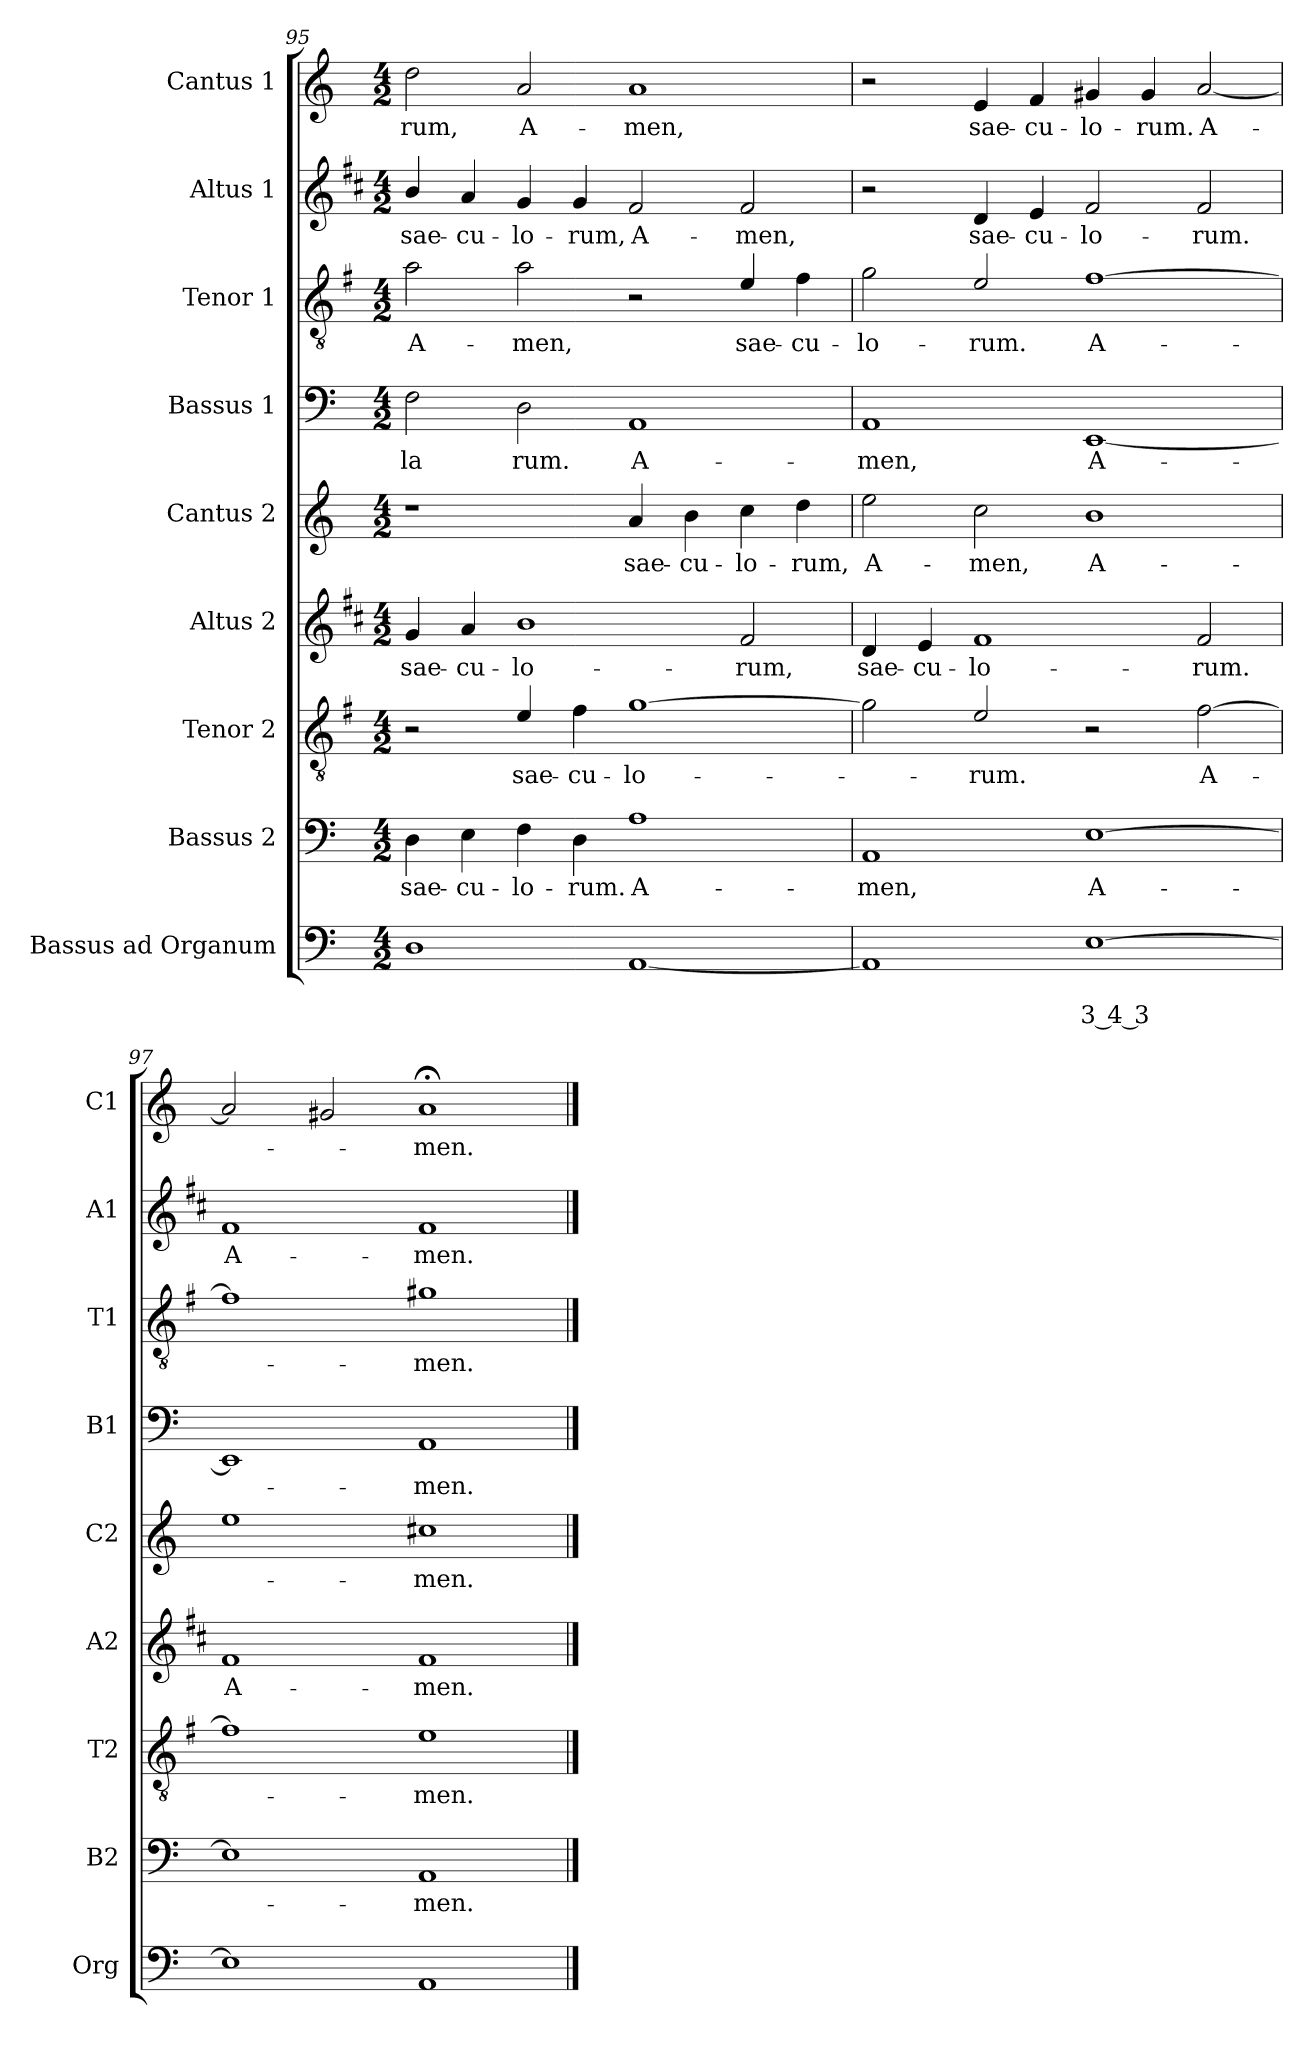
**kern	**text	**text	**kern	**text	**kern	**text	**kern	**text	**kern	**text	**kern	**text	**kern	**text	**kern	**text	**kern	**text
*part9	*part9	*part9	*part8	*part8	*part7	*part7	*part6	*part6	*part5	*part5	*part4	*part4	*part3	*part3	*part2	*part2	*part1	*part1
*staff9	*staff9	*staff9	*staff8	*staff8	*staff7	*staff7	*staff6	*staff6	*staff5	*staff5	*staff4	*staff4	*staff3	*staff3	*staff2	*staff2	*staff1	*staff1
*I"Bassus ad Organum	*	*	*I"Bassus 2	*	*I"Tenor 2	*	*I"Altus 2	*	*I"Cantus 2	*	*I"Bassus 1	*	*I"Tenor 1	*	*I"Altus 1	*	*I"Cantus 1	*
*I'Org	*	*	*I'B2	*	*I'T2	*	*I'A2	*	*I'C2	*	*I'B1	*	*I'T1	*	*I'A1	*	*I'C1	*
!!LO:LB:g=z
*clefF4	*	*	*clefF4	*	*clefGv2	*	*clefG2	*	*clefG2	*	*clefF4	*	*clefGv2	*	*clefG2	*	*clefG2	*
*	*	*	*	*	*ITrd4c7	*	*ITrd1c2	*	*	*	*	*	*ITrd4c7	*	*ITrd1c2	*	*	*
*k[]	*	*	*k[]	*	*k[]	*	*k[]	*	*k[]	*	*k[]	*	*k[]	*	*k[]	*	*k[]	*
*C:	*	*	*C:	*	*C:	*	*C:	*	*C:	*	*C:	*	*C:	*	*C:	*	*C:	*
*M4/2	*	*	*M4/2	*	*M4/2	*	*M4/2	*	*M4/2	*	*M4/2	*	*M4/2	*	*M4/2	*	*M4/2	*
=95	=95	=95	=95	=95	=95	=95	=95	=95	=95	=95	=95	=95	=95	=95	=95	=95	=95	=95
!	!	!	!	!LO:LY:b	!	!	!	!LO:LY:b	!	!	!	!LO:LY:b	!	!LO:LY:b	!	!LO:LY:b	!	!LO:LY:b
1D	.	.	4D\	sae-	2r	.	4f/	sae-	1r	.	2F\	-la	2d\	A-	4a/	sae-	2dd\	-rum,
!	!	!	!	!LO:LY:b	!	!	!	!LO:LY:b	!	!	!	!	!	!	!	!LO:LY:b	!	!
.	.	.	4E\	-cu-	.	.	4g/	-cu-	.	.	.	.	.	.	4g/	-cu-	.	.
!	!	!	!	!LO:LY:b	!	!LO:LY:b	!	!LO:LY:b	!	!	!	!LO:LY:b	!	!LO:LY:b	!	!LO:LY:b	!	!LO:LY:b
.	.	.	4F\	-lo-	4A/	sae-	1a	-lo-	.	.	2D\	rum.	2d\	-men,	4f/	-lo-	2a/	A-
!	!	!	!	!LO:LY:b	!	!LO:LY:b	!	!	!	!	!	!	!	!	!	!LO:LY:b	!	!
.	.	.	4D\	-rum.	4B\	-cu-	.	.	.	.	.	.	.	.	4f/	-rum,	.	.
!	!	!	!	!LO:LY:b	!	!LO:LY:b	!	!	!	!LO:LY:b	!	!LO:LY:b	!	!	!	!LO:LY:b	!	!LO:LY:b
[1AA	.	.	1A	A-	[1c	-lo-	.	.	4a/	sae-	1AA	A-	2r	.	2e/	A-	1a	-men,
!	!	!	!	!	!	!	!	!	!	!LO:LY:b	!	!	!	!	!	!	!	!
.	.	.	.	.	.	.	.	.	4b\	-cu-	.	.	.	.	.	.	.	.
!	!	!	!	!	!	!	!	!LO:LY:b	!	!LO:LY:b	!	!	!	!LO:LY:b	!	!LO:LY:b	!	!
.	.	.	.	.	.	.	2e/	-rum,	4cc\	-lo-	.	.	4A/	sae-	2e/	-men,	.	.
!	!	!	!	!	!	!	!	!	!	!LO:LY:b	!	!	!	!LO:LY:b	!	!	!	!
.	.	.	.	.	.	.	.	.	4dd\	-rum,	.	.	4B\	-cu-	.	.	.	.
=96	=96	=96	=96	=96	=96	=96	=96	=96	=96	=96	=96	=96	=96	=96	=96	=96	=96	=96
!	!	!	!	!LO:LY:b	!	!	!	!LO:LY:b	!	!LO:LY:b	!	!LO:LY:b	!	!LO:LY:b	!	!	!	!
1AA]	.	.	1AA	-men,	2c\]	.	4c/	sae-	2ee\	A-	1AA	-men,	2c\	-lo-	2r	.	2r	.
!	!	!	!	!	!	!	!	!LO:LY:b	!	!	!	!	!	!	!	!	!	!
.	.	.	.	.	.	.	4d/	-cu-	.	.	.	.	.	.	.	.	.	.
!	!	!	!	!	!	!LO:LY:b	!	!LO:LY:b	!	!LO:LY:b	!	!	!	!LO:LY:b	!	!LO:LY:b	!	!LO:LY:b
.	.	.	.	.	2A/	-rum.	1e	-lo-	2cc\	-men,	.	.	2A/	-rum.	4c/	sae-	4e/	sae-
!	!	!	!	!	!	!	!	!	!	!	!	!	!	!	!	!LO:LY:b	!	!LO:LY:b
.	.	.	.	.	.	.	.	.	.	.	.	.	.	.	4d/	-cu-	4f/	-cu-
!	!	!LO:LY:b	!	!LO:LY:b	!	!	!	!	!	!LO:LY:b	!	!LO:LY:b	!	!LO:LY:b	!	!LO:LY:b	!	!LO:LY:b
[1E	.	3 4 3	[1E	A-	2r	.	.	.	1b	A-	[1EE	A-	[1B	A-	2e/	-lo-	4g#X/	-lo-
!	!	!	!	!	!	!	!	!	!	!	!	!	!	!	!	!	!	!LO:LY:b
.	.	.	.	.	.	.	.	.	.	.	.	.	.	.	.	.	4g#/	-rum.
!	!	!	!	!	!	!LO:LY:b	!	!LO:LY:b	!	!	!	!	!	!	!	!LO:LY:b	!	!LO:LY:b
.	.	.	.	.	[2B\	A-	2e/	-rum.	.	.	.	.	.	.	2e/	-rum.	[2a/	A-
=97	=97	=97	=97	=97	=97	=97	=97	=97	=97	=97	=97	=97	=97	=97	=97	=97	=97	=97
!	!	!	!	!	!	!	!	!LO:LY:b	!	!	!	!	!	!	!	!LO:LY:b	!	!
1E]	.	.	1E]	.	1B]	.	1e	A-	1ee	.	1EE]	.	1B]	.	1e	A-	2a/]	.
.	.	.	.	.	.	.	.	.	.	.	.	.	.	.	.	.	2g#X/	.
!	!	!	!	!LO:LY:b	!	!LO:LY:b	!	!LO:LY:b	!	!LO:LY:b	!	!LO:LY:b	!	!LO:LY:b	!	!LO:LY:b	!	!LO:LY:b
1AA	.	.	1AA	-men.	1A	-men.	1e	-men.	1cc#X	-men.	1AA	-men.	1c#X	-men.	1e	-men.	1a;<	-men.
==	==	==	==	==	==	==	==	==	==	==	==	==	==	==	==	==	==	==
*-	*-	*-	*-	*-	*-	*-	*-	*-	*-	*-	*-	*-	*-	*-	*-	*-	*-	*-
